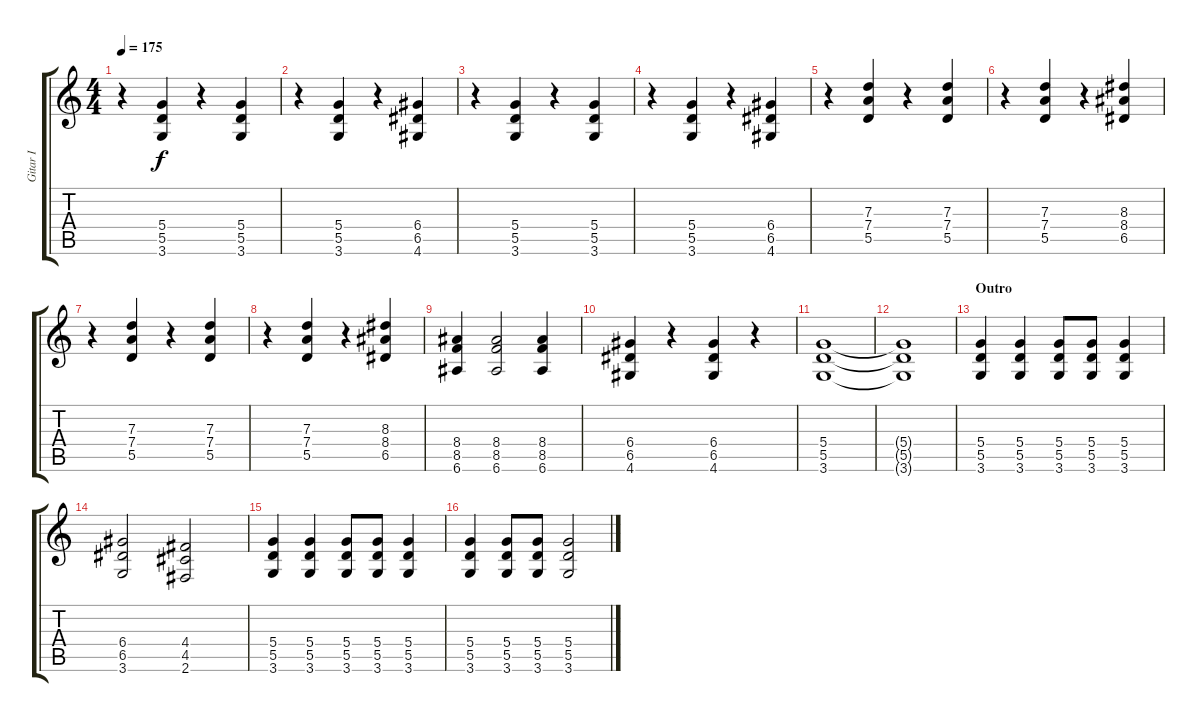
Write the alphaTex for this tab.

\track ("Gitar I" "Gitar I") {instrument distortionguitar}
\staff {score tabs}
\tuning (E4 B3 G3 D3 A2 E2) {hide}
\ts (4 4)
\tempo 175
\clef g2
\ks c
r.4{dy f} (5.4 5.5 3.6).4 r.4 (5.4 5.5 3.6).4 |
r.4 (5.4 5.5 3.6).4 r.4 (6.4 6.5 4.6).4 |
r.4 (5.4 5.5 3.6).4 r.4 (5.4 5.5 3.6).4 |
r.4 (5.4 5.5 3.6).4 r.4 (6.4 6.5 4.6).4 |
r.4 (7.3 7.4 5.5).4 r.4 (7.3 7.4 5.5).4 |
r.4 (7.3 7.4 5.5).4 r.4 (8.3 8.4 6.5).4 |
r.4 (7.3 7.4 5.5).4 r.4 (7.3 7.4 5.5).4 |
r.4 (7.3 7.4 5.5).4 r.4 (8.3 8.4 6.5).4 |
(8.4 8.5 6.6).4 (8.4 8.5 6.6).2 (8.4 8.5 6.6).4 |
(6.4 6.5 4.6).4 r.4 (6.4 6.5 4.6).4 r.4 |
(5.4 5.5 3.6).1 |
(5.4{t} 5.5{t} 3.6{t}).1 |
\section ("" "Outro")
(5.4 5.5 3.6).4 (5.4 5.5 3.6).4 (5.4 5.5 3.6).8 (5.4 5.5 3.6).8 (5.4 5.5 3.6).4 |
(6.4 6.5 3.6).2 (4.4 4.5 2.6).2 |
(5.4 5.5 3.6).4 (5.4 5.5 3.6).4 (5.4 5.5 3.6).8 (5.4 5.5 3.6).8 (5.4 5.5 3.6).4 |
(5.4 5.5 3.6).4 (5.4 5.5 3.6).8 (5.4 5.5 3.6).8 (5.4 5.5 3.6).2
